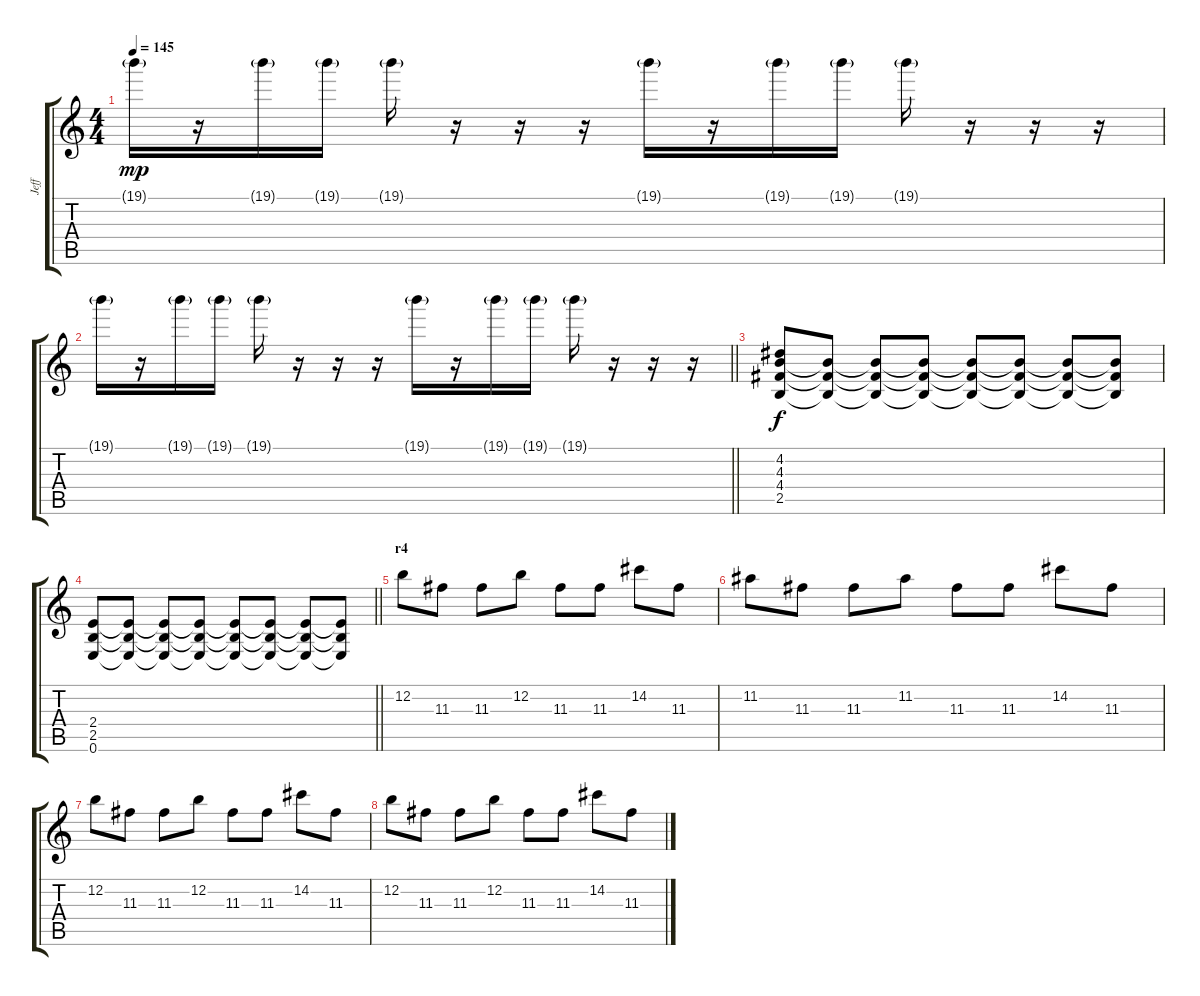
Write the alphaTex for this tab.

\track ("Jeff" "Jeff") {instrument distortionguitar}
\staff {score tabs}
\tuning (E4 B3 G3 D3 A2 E2) {hide}
\ts (4 4)
\tempo 145
\clef g2
\ks c
19.1{g}.16{dy mp} r.16 19.1{g}.16 19.1{g}.16 19.1{g}.16 r.16 r.16 r.16 19.1{g}.16 r.16 19.1{g}.16 19.1{g}.16 19.1{g}.16 r.16 r.16 r.16 |
\barLineRight lightlight
19.1{g}.16 r.16 19.1{g}.16 19.1{g}.16 19.1{g}.16 r.16 r.16 r.16 19.1{g}.16 r.16 19.1{g}.16 19.1{g}.16 19.1{g}.16 r.16 r.16 r.16 |
(4.2 4.3 4.4 2.5).8{dy f instrument acousticgrandpiano} (4.3{t} 4.4{t} 2.5{t}).8 (4.3{t} 4.4{t} 2.5{t}).8 (4.3{t} 4.4{t} 2.5{t}).8 (4.3{t} 4.4{t} 2.5{t}).8 (4.3{t} 4.4{t} 2.5{t}).8 (4.3{t} 4.4{t} 2.5{t}).8 (4.3{t} 4.4{t} 2.5{t}).8 |
\barLineRight lightlight
(2.4 2.5 0.6).8 (2.4{t} 2.5{t} 0.6{t}).8 (2.4{t} 2.5{t} 0.6{t}).8 (2.4{t} 2.5{t} 0.6{t}).8 (2.4{t} 2.5{t} 0.6{t}).8 (2.4{t} 2.5{t} 0.6{t}).8 (2.4{t} 2.5{t} 0.6{t}).8 (2.4{t} 2.5{t} 0.6{t}).8 |
\section ("" "r4")
12.2.8{instrument distortionguitar} 11.3.8 11.3.8 12.2.8 11.3.8 11.3.8 14.2.8 11.3.8 |
11.2.8 11.3.8 11.3.8 11.2.8 11.3.8 11.3.8 14.2.8 11.3.8 |
12.2.8 11.3.8 11.3.8 12.2.8 11.3.8 11.3.8 14.2.8 11.3.8 |
12.2.8 11.3.8 11.3.8 12.2.8 11.3.8 11.3.8 14.2.8 11.3.8
